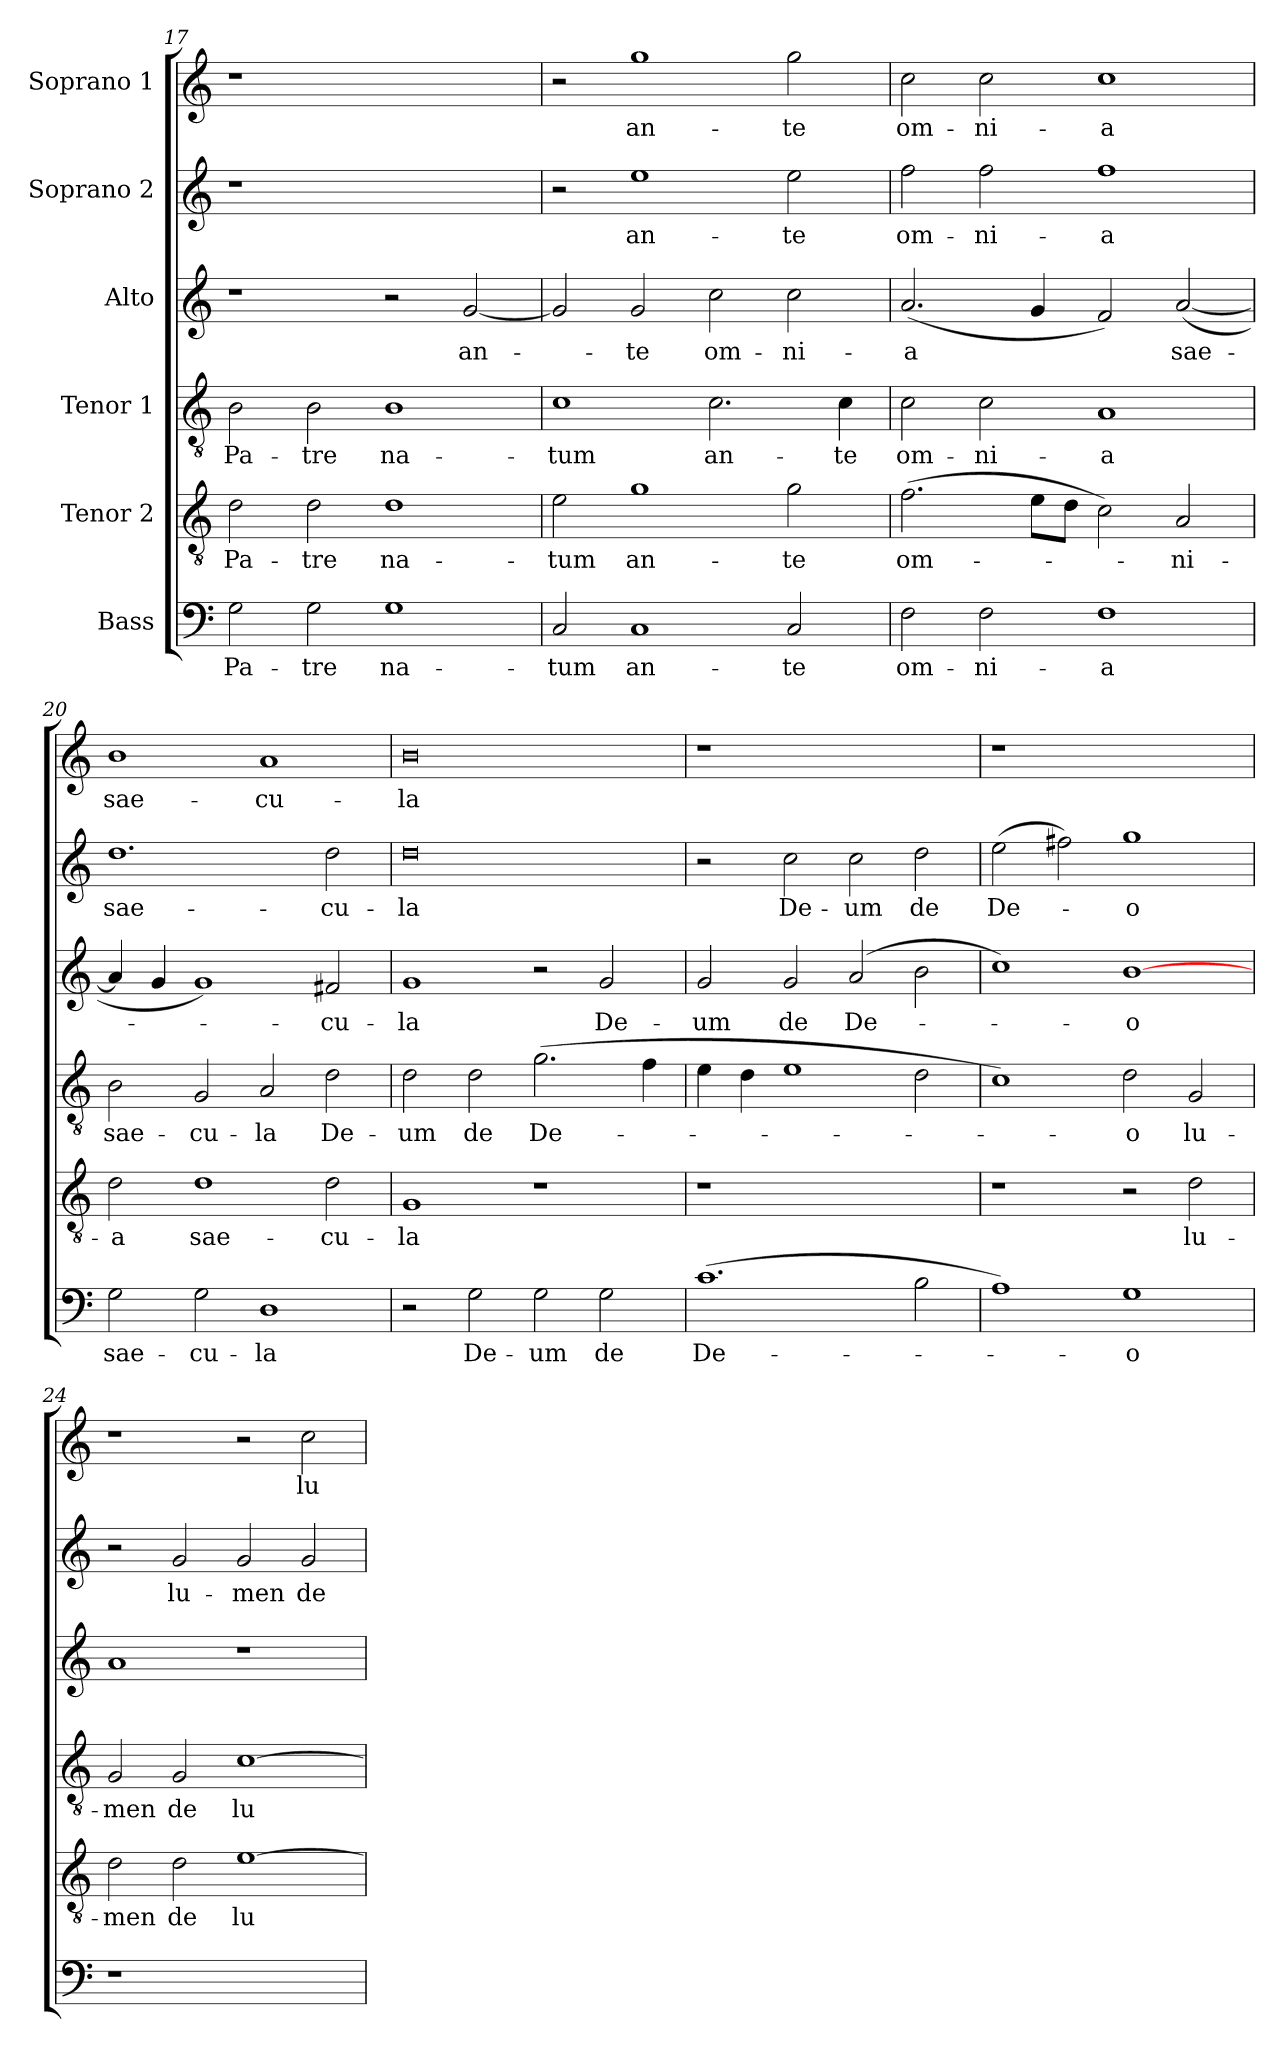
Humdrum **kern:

**kern	**text	**kern	**text	**kern	**text	**kern	**text	**kern	**text	**kern	**text
*part6	*part6	*part5	*part5	*part4	*part4	*part3	*part3	*part2	*part2	*part1	*part1
*staff6	*staff6	*staff5	*staff5	*staff4	*staff4	*staff3	*staff3	*staff2	*staff2	*staff1	*staff1
*I"Bass	*	*I"Tenor 2	*	*I"Tenor 1	*	*I"Alto	*	*I"Soprano 2	*	*I"Soprano 1	*
*clefF4	*	*clefGv2	*	*clefGv2	*	*clefG2	*	*clefG2	*	*clefG2	*
*k[]	*	*k[]	*	*k[]	*	*k[]	*	*k[]	*	*k[]	*
*C:	*	*C:	*	*C:	*	*C:	*	*C:	*	*C:	*
=17	=17	=17	=17	=17	=17	=17	=17	=17	=17	=17	=17
2G\	Pa-	2d\	Pa-	2B\	Pa-	1r	.	1r	.	1r	.
2G\	-tre	2d\	-tre	2B\	-tre	.	.	.	.	.	.
1G	na-	1d	na-	1B	na-	2r	.	1ryy	.	1ryy	.
.	.	.	.	.	.	[2g/	an-	.	.	.	.
=18	=18	=18	=18	=18	=18	=18	=18	=18	=18	=18	=18
2C/	-tum	2e\	-tum	1c	-tum	2g/]	.	2r	.	2r	.
1C	an-	1g	an-	.	.	2g/	-te	1ee	an-	1gg	an-
.	.	.	.	2.c\	an-	2cc\	om-	.	.	.	.
2C/	-te	2g\	-te	.	.	2cc\	-ni-	2ee\	-te	2gg\	-te
.	.	.	.	4c\	-te	.	.	.	.	.	.
=19	=19	=19	=19	=19	=19	=19	=19	=19	=19	=19	=19
2F\	om-	(2.f\	om-	2c\	om-	(2.a/	-a	2ff\	om-	2cc\	om-
2F\	-ni-	.	.	2c\	-ni-	.	.	2ff\	-ni-	2cc\	-ni-
.	.	8e\L	.	.	.	4g/	.	.	.	.	.
.	.	8d\J	.	.	.	.	.	.	.	.	.
1F	-a	2c\)	.	1A	-a	2f/)	.	1ff	-a	1cc	-a
.	.	2A/	-ni-	.	.	([2a/	sae-	.	.	.	.
=20	=20	=20	=20	=20	=20	=20	=20	=20	=20	=20	=20
2G\	sae-	2d\	-a	2B\	sae-	4a/]	.	1.dd	sae-	1b	sae-
.	.	.	.	.	.	4g/	.	.	.	.	.
2G\	-cu-	1d	sae-	2G/	-cu-	1g)	.	.	.	.	.
1D	-la	.	.	2A/	-la	.	.	.	.	1a	-cu-
.	.	2d\	-cu-	2d\	De-	2f#X/	-cu-	2dd\	-cu-	.	.
!!LO:LB:g=z
=21	=21	=21	=21	=21	=21	=21	=21	=21	=21	=21	=21
2r	.	1G	-la	2d\	-um	1g	-la	0dd	-la	0b	-la
2G\	De-	.	.	2d\	de	.	.	.	.	.	.
2G\	-um	1r	.	(2.g\	De-	2r	.	.	.	.	.
2G\	de	.	.	.	.	2g/	De-	.	.	.	.
.	.	.	.	4f\	.	.	.	.	.	.	.
=22	=22	=22	=22	=22	=22	=22	=22	=22	=22	=22	=22
(1.c	De-	1r	.	4e\	.	2g/	-um	2r	.	1r	.
.	.	.	.	4d\	.	.	.	.	.	.	.
.	.	.	.	1e	.	2g/	de	2cc\	De-	.	.
.	.	1ryy	.	.	.	(2a/	De-	2cc\	-um	1ryy	.
2B\	.	.	.	2d\	.	2b\	.	2dd\	de	.	.
=23	=23	=23	=23	=23	=23	=23	=23	=23	=23	=23	=23
1A)	.	1r	.	1c)	.	1cc)	.	(2ee\	De-	1r	.
.	.	.	.	.	.	.	.	2ff#X\)	.	.	.
1G	-o	2r	.	2d\	-o	[1b	-o	1gg	-o	1ryy	.
.	.	2d\	lu-	2G/	lu-	.	.	.	.	.	.
=24	=24	=24	=24	=24	=24	=24	=24	=24	=24	=24	=24
1r	.	2d\	-men	2G/	-men	1a	.	2r	.	1r	.
.	.	2d\	de	2G/	de	.	.	2g/	lu-	.	.
1ryy	.	[1e	lu-	[1c	lu-	1r	.	2g/	-men	2r	.
.	.	.	.	.	.	.	.	2g/	de	2cc\	lu-
=	=	=	=	=	=	=	=	=	=	=	=
*-	*-	*-	*-	*-	*-	*-	*-	*-	*-	*-	*-
